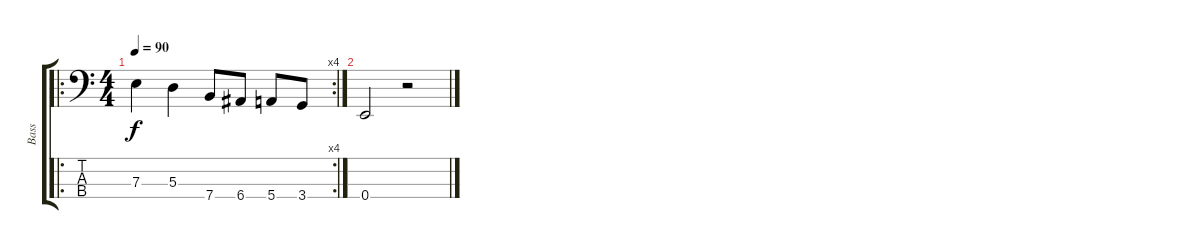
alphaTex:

\track ("Bass" "Bass") {instrument electricbassfinger}
\staff {score tabs}
\tuning (G2 D2 A1 E1) {hide}
\ro
\rc 4
\ts (4 4)
\tempo 90
\clef f4
\ks c
7.3.4{dy f} 5.3.4 7.4.8 6.4.8 5.4.8 3.4.8 |
0.4.2 r.2
